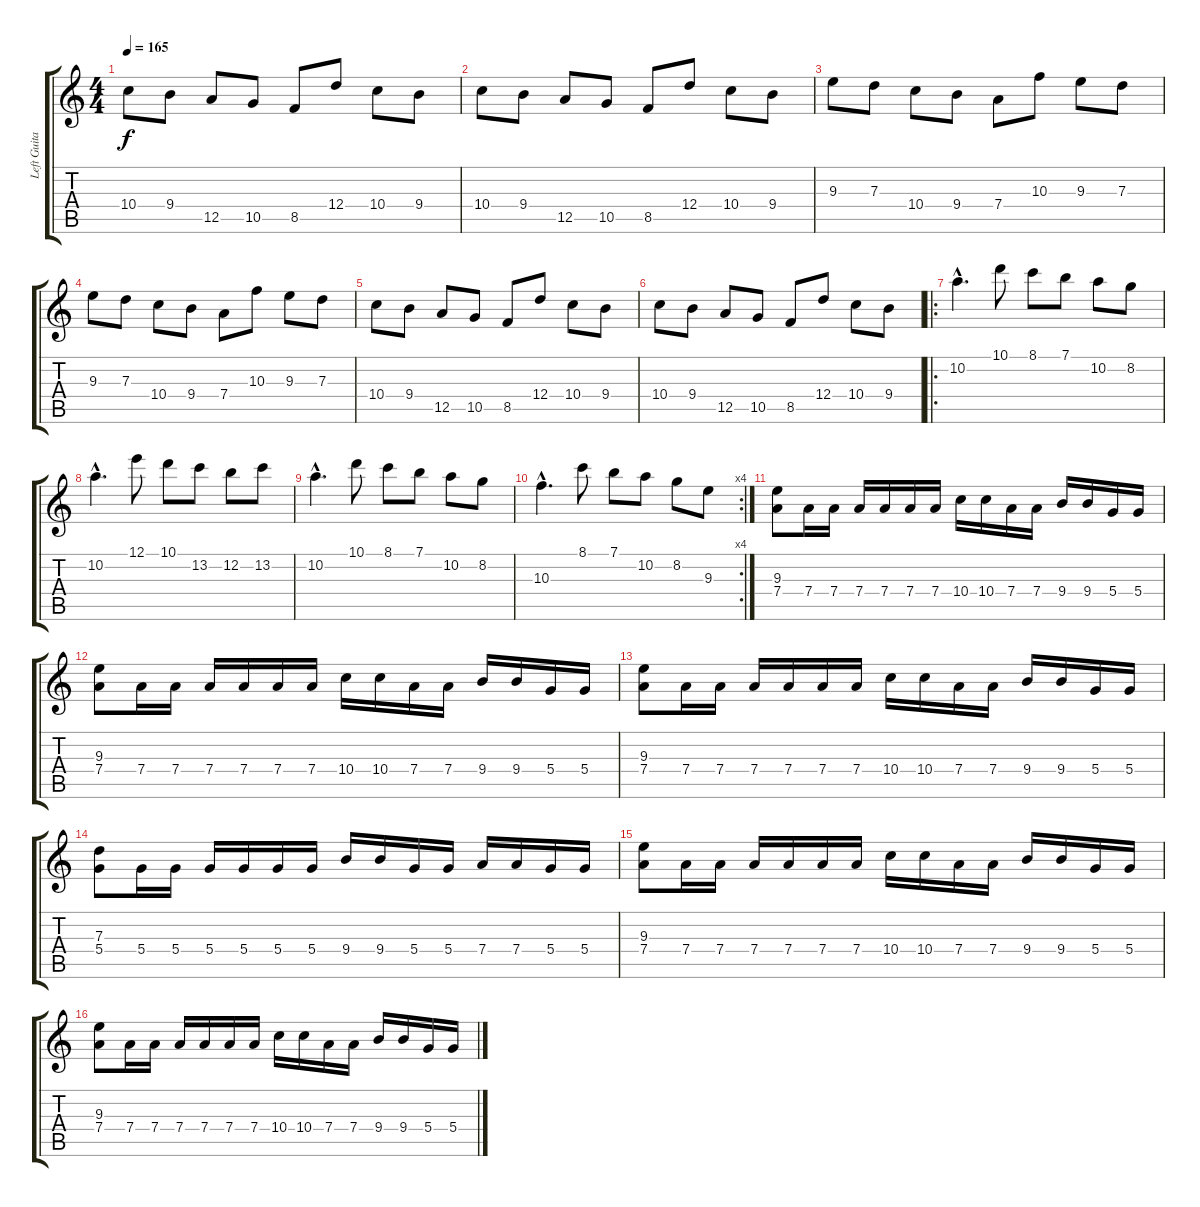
\track ("Left Guitar" "Left Guita") {instrument distortionguitar}
\staff {score tabs}
\tuning (E4 B3 G3 D3 A2 E2) {hide}
\ts (4 4)
\tempo 165
\clef g2
\ks c
10.4.8{dy f} 9.4.8 12.5.8 10.5.8 8.5.8 12.4.8 10.4.8 9.4.8 |
10.4.8 9.4.8 12.5.8 10.5.8 8.5.8 12.4.8 10.4.8 9.4.8 |
9.3.8 7.3.8 10.4.8 9.4.8 7.4.8 10.3.8 9.3.8 7.3.8 |
9.3.8 7.3.8 10.4.8 9.4.8 7.4.8 10.3.8 9.3.8 7.3.8 |
10.4.8 9.4.8 12.5.8 10.5.8 8.5.8 12.4.8 10.4.8 9.4.8 |
10.4.8 9.4.8 12.5.8 10.5.8 8.5.8 12.4.8 10.4.8 9.4.8 |
\ro
10.2{hac}.4{d} 10.1.8 8.1.8 7.1.8 10.2.8 8.2.8 |
10.2{hac}.4{d} 12.1.8 10.1.8 13.2.8 12.2.8 13.2.8 |
10.2{hac}.4{d} 10.1.8 8.1.8 7.1.8 10.2.8 8.2.8 |
\rc 4
10.3{hac}.4{d} 8.1.8 7.1.8 10.2.8 8.2.8 9.3.8 |
(9.3 7.4).8 7.4.16 7.4.16 7.4.16 7.4.16 7.4.16 7.4.16 10.4.16 10.4.16 7.4.16 7.4.16 9.4.16 9.4.16 5.4.16 5.4.16 |
(9.3 7.4).8 7.4.16 7.4.16 7.4.16 7.4.16 7.4.16 7.4.16 10.4.16 10.4.16 7.4.16 7.4.16 9.4.16 9.4.16 5.4.16 5.4.16 |
(9.3 7.4).8 7.4.16 7.4.16 7.4.16 7.4.16 7.4.16 7.4.16 10.4.16 10.4.16 7.4.16 7.4.16 9.4.16 9.4.16 5.4.16 5.4.16 |
(7.3 5.4).8 5.4.16 5.4.16 5.4.16 5.4.16 5.4.16 5.4.16 9.4.16 9.4.16 5.4.16 5.4.16 7.4.16 7.4.16 5.4.16 5.4.16 |
(9.3 7.4).8 7.4.16 7.4.16 7.4.16 7.4.16 7.4.16 7.4.16 10.4.16 10.4.16 7.4.16 7.4.16 9.4.16 9.4.16 5.4.16 5.4.16 |
(9.3 7.4).8 7.4.16 7.4.16 7.4.16 7.4.16 7.4.16 7.4.16 10.4.16 10.4.16 7.4.16 7.4.16 9.4.16 9.4.16 5.4.16 5.4.16
